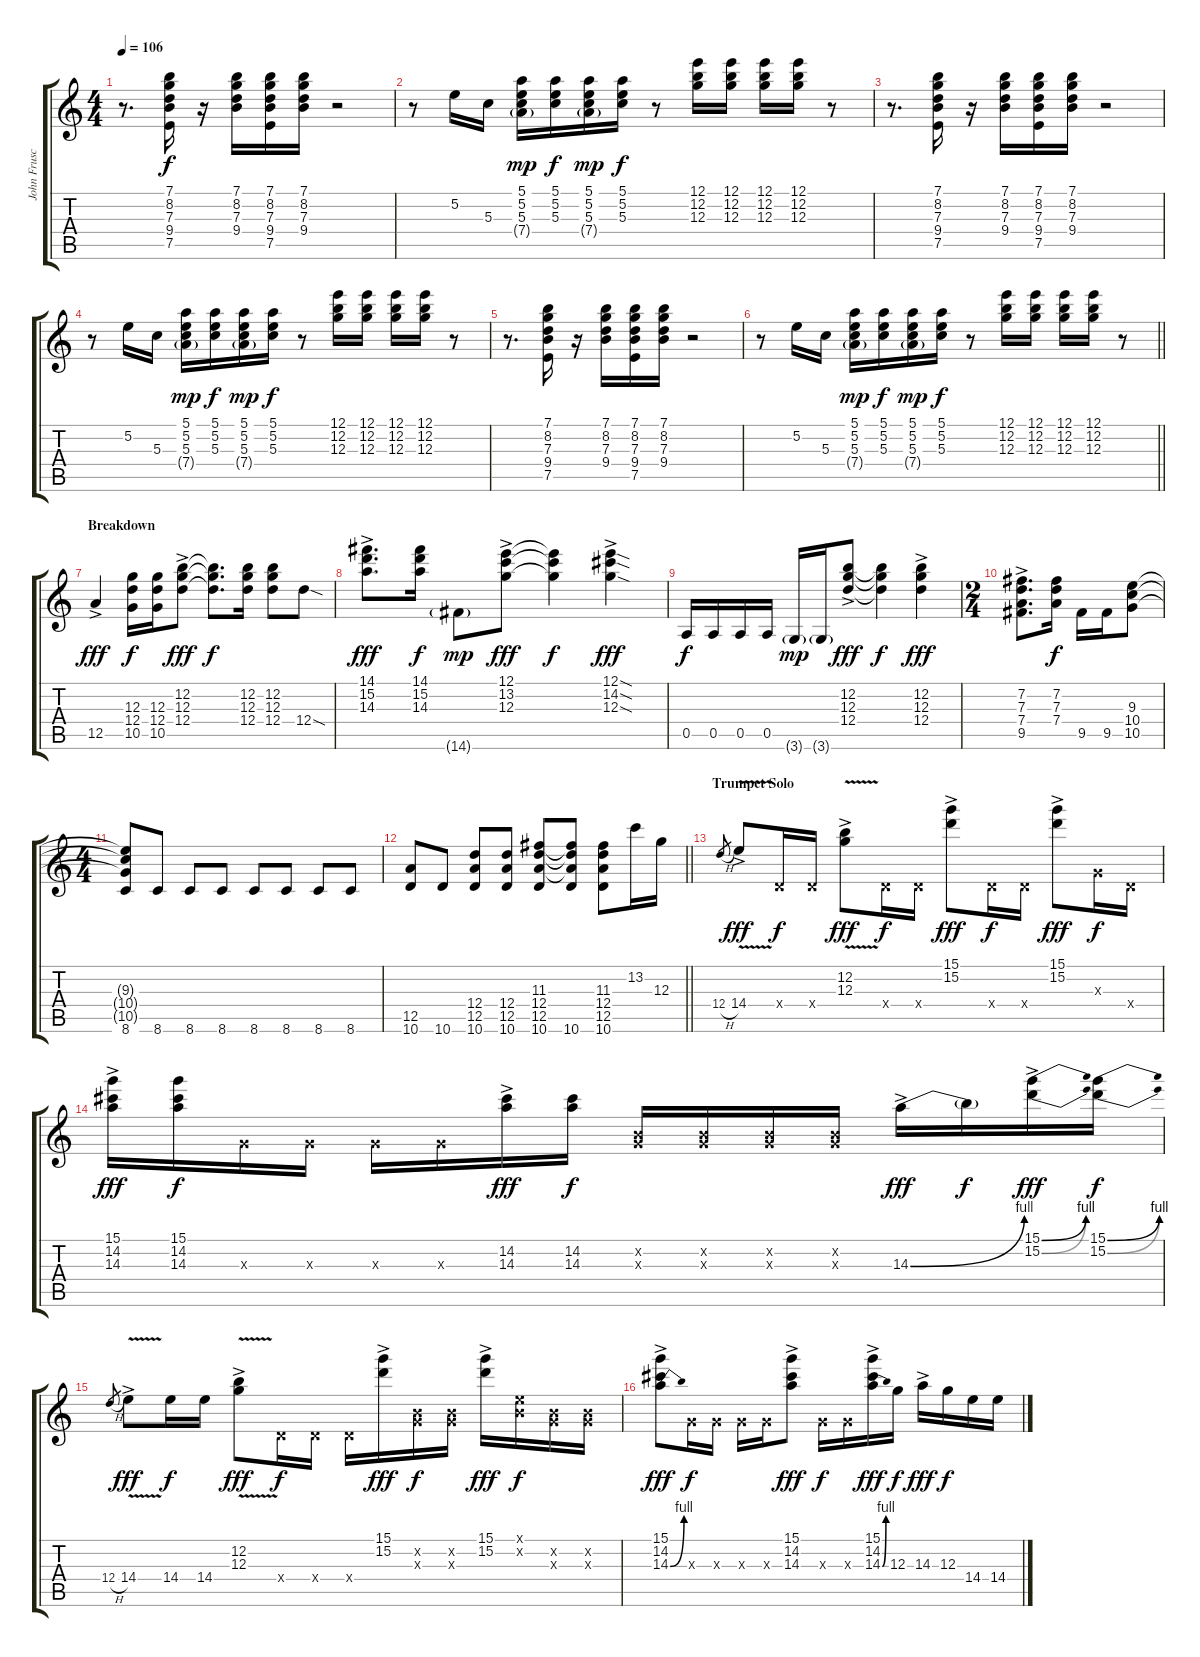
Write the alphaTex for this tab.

\track ("John Frusciante [Guitar 1]" "John Frusc") {instrument distortionguitar}
\staff {score tabs}
\tuning (E4 B3 G3 D3 A2 E2) {hide}
\ts (4 4)
\tempo 106
\clef g2
\ks c
r.8{d dy f} (7.1 8.2 7.3 9.4 7.5).16 r.16 (7.1 8.2 7.3 9.4).16 (7.1 8.2 7.3 9.4 7.5).16 (7.1 8.2 7.3 9.4).16 r.2 |
r.8 5.2.16 5.3.16 (5.1 5.2 5.3 7.4{g}).16{dy mp} (5.1 5.2 5.3).16{dy f} (5.1 5.2 5.3 7.4{g}).16{dy mp} (5.1 5.2 5.3).16{dy f} r.8 (12.1 12.2 12.3).16 (12.1 12.2 12.3).16 (12.1 12.2 12.3).16 (12.1 12.2 12.3).16 r.8 |
r.8{d} (7.1 8.2 7.3 9.4 7.5).16 r.16 (7.1 8.2 7.3 9.4).16 (7.1 8.2 7.3 9.4 7.5).16 (7.1 8.2 7.3 9.4).16 r.2 |
r.8 5.2.16 5.3.16 (5.1 5.2 5.3 7.4{g}).16{dy mp} (5.1 5.2 5.3).16{dy f} (5.1 5.2 5.3 7.4{g}).16{dy mp} (5.1 5.2 5.3).16{dy f} r.8 (12.1 12.2 12.3).16 (12.1 12.2 12.3).16 (12.1 12.2 12.3).16 (12.1 12.2 12.3).16 r.8 |
r.8{d} (7.1 8.2 7.3 9.4 7.5).16 r.16 (7.1 8.2 7.3 9.4).16 (7.1 8.2 7.3 9.4 7.5).16 (7.1 8.2 7.3 9.4).16 r.2 |
\barLineRight lightlight
r.8 5.2.16 5.3.16 (5.1 5.2 5.3 7.4{g}).16{dy mp} (5.1 5.2 5.3).16{dy f} (5.1 5.2 5.3 7.4{g}).16{dy mp} (5.1 5.2 5.3).16{dy f} r.8 (12.1 12.2 12.3).16 (12.1 12.2 12.3).16 (12.1 12.2 12.3).16 (12.1 12.2 12.3).16 r.8 |
\section ("" "Breakdown")
12.5{ac}.4{dy fff} (12.3 12.4 10.5).16{dy f} (12.3 12.4 10.5).16 (12.2{ac} 12.3{ac} 12.4{ac}).8{dy fff} (12.2{t} 12.3{t} 12.4{t}).8{d dy f} (12.2 12.3 12.4).16 (12.2 12.3 12.4).8 12.4{sod}.8 |
(14.1{ac} 15.2{ac} 14.3{ac}).8{d dy fff} (14.1 15.2 14.3).16{dy f} 14.6{g}.8{dy mp} (12.1{ac} 13.2{ac} 12.3{ac}).8{dy fff} (12.1{t} 13.2{t} 12.3{t}).4{dy f} (12.1{sod ac} 14.2{sod ac} 12.3{sod ac}).4{dy fff} |
0.5.16{dy f} 0.5.16 0.5.16 0.5.16 3.6{g}.16{dy mp} 3.6{g}.16 (12.2{ac} 12.3{ac} 12.4{ac}).8{dy fff} (12.2{t} 12.3{t} 12.4{t}).4{dy f} (12.2{ac} 12.3{ac} 12.4{ac}).4{dy fff} |
\ts (2 4)
(7.2{ac} 7.3{ac} 7.4{ac} 9.5{ac}).8{d} (7.2 7.3 7.4).16{dy f} 9.5.16 9.5.16 (9.3 10.4 10.5).8 |
\ts (4 4)
(9.3{t} 10.4{t} 10.5{t} 8.6).8 8.6.8 8.6.8 8.6.8 8.6.8 8.6.8 8.6.8 8.6.8 |
\barLineRight lightlight
(12.5 10.6).8 10.6.8 (12.4 12.5 10.6).8 (12.4 12.5 10.6).8 (11.3 12.4 12.5 10.6).8 (11.3{t} 12.4{t} 12.5{t} 10.6).8 (11.3 12.4 12.5 10.6).8 13.2.16 12.3.16 |
\section ("" "Trumpet Solo")
12.4{h}.8{gr} 14.4{v ac}.8{dy fff instrument distortionguitar} 0.4{x}.16{dy f} 0.4{x}.16 (12.2{v ac} 12.3{v ac}).8{dy fff} 0.4{x}.16{dy f} 0.4{x}.16 (15.1{ac} 15.2{ac}).8{dy fff} 0.4{x}.16{dy f} 0.4{x}.16 (15.1{ac} 15.2{ac}).8{dy fff} 0.3{x}.16{dy f} 0.4{x}.16 |
(15.1{ac} 14.2{ac} 14.3{ac}).16{dy fff} (15.1 14.2 14.3).16{dy f} 0.3{x}.16 0.3{x}.16 0.3{x}.16 0.3{x}.16 (14.2{ac} 14.3{ac}).16{dy fff} (14.2 14.3).16{dy f} (0.2{x} 0.3{x}).16 (0.2{x} 0.3{x}).16 (0.2{x} 0.3{x}).16 (0.2{x} 0.3{x}).16 14.3{be (bend 0 0 60 4) ac}.16{dy fff} 14.3{t}.16{dy f} (15.1{be (bend 0 0 60 4) ac} 15.2{be (bend 0 0 60 4) ac}).16{dy fff} (15.1{be (bend 0 0 60 4)} 15.2{be (bend 0 0 60 4)}).16{dy f} |
12.4{h}.8{gr} 14.4{v ac}.8{dy fff} 14.4.16{dy f} 14.4.16 (12.2{v ac} 12.3{v ac}).8{dy fff} 0.4{x}.16{dy f} 0.4{x}.16 0.4{x}.16 (15.1{ac} 15.2{ac}).16{dy fff} (0.2{x} 0.3{x}).16{dy f} (0.2{x} 0.3{x}).16 (15.1{ac} 15.2{ac}).16{dy fff} (0.1{x} 0.2{x}).16{dy f} (0.2{x} 0.3{x}).16 (0.2{x} 0.3{x}).16 |
(15.1{ac} 14.2{ac} 14.3{be (bend 0 0 60 4) ac}).8{dy fff} 0.3{x}.16{dy f} 0.3{x}.16 0.3{x}.16 0.3{x}.16 (15.1{ac} 14.2{ac} 14.3{ac}).8{dy fff} 0.3{x}.16{dy f} 0.3{x}.16 (15.1{ac} 14.2{ac} 14.3{be (bend 0 0 60 4) ac}).16{dy fff} 12.3.16{dy f} 14.3{ac}.16{dy fff} 12.3.16{dy f} 14.4.16 14.4.16
